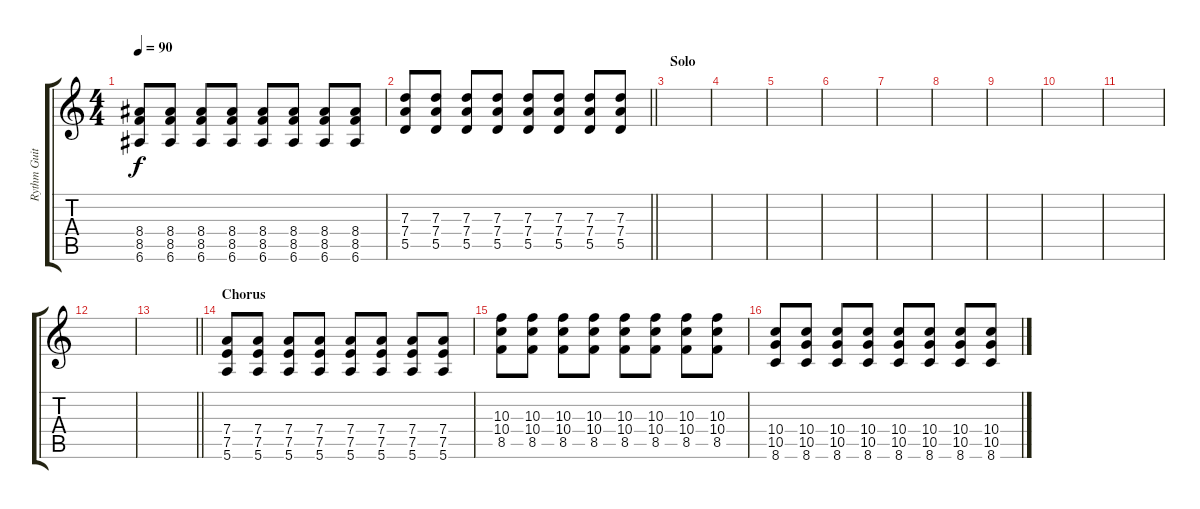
\track ("Rythm Guitar" "Rythm Guit") {instrument overdrivenguitar}
\staff {score tabs}
\tuning (E4 B3 G3 D3 A2 E2) {hide}
\ts (4 4)
\tempo 90
\clef g2
\ks c
(8.4 8.5 6.6).8{dy f} (8.4 8.5 6.6).8 (8.4 8.5 6.6).8 (8.4 8.5 6.6).8 (8.4 8.5 6.6).8 (8.4 8.5 6.6).8 (8.4 8.5 6.6).8 (8.4 8.5 6.6).8 |
\barLineRight lightlight
(7.3 7.4 5.5).8 (7.3 7.4 5.5).8 (7.3 7.4 5.5).8 (7.3 7.4 5.5).8 (7.3 7.4 5.5).8 (7.3 7.4 5.5).8 (7.3 7.4 5.5).8 (7.3 7.4 5.5).8 |
\section ("" "Solo")
|
|
|
|
|
|
|
|
|
|
\barLineRight lightlight
|
\section ("" "Chorus")
(7.4 7.5 5.6).8 (7.4 7.5 5.6).8 (7.4 7.5 5.6).8 (7.4 7.5 5.6).8 (7.4 7.5 5.6).8 (7.4 7.5 5.6).8 (7.4 7.5 5.6).8 (7.4 7.5 5.6).8 |
(10.3 10.4 8.5).8 (10.3 10.4 8.5).8 (10.3 10.4 8.5).8 (10.3 10.4 8.5).8 (10.3 10.4 8.5).8 (10.3 10.4 8.5).8 (10.3 10.4 8.5).8 (10.3 10.4 8.5).8 |
(10.4 10.5 8.6).8 (10.4 10.5 8.6).8 (10.4 10.5 8.6).8 (10.4 10.5 8.6).8 (10.4 10.5 8.6).8 (10.4 10.5 8.6).8 (10.4 10.5 8.6).8 (10.4 10.5 8.6).8
